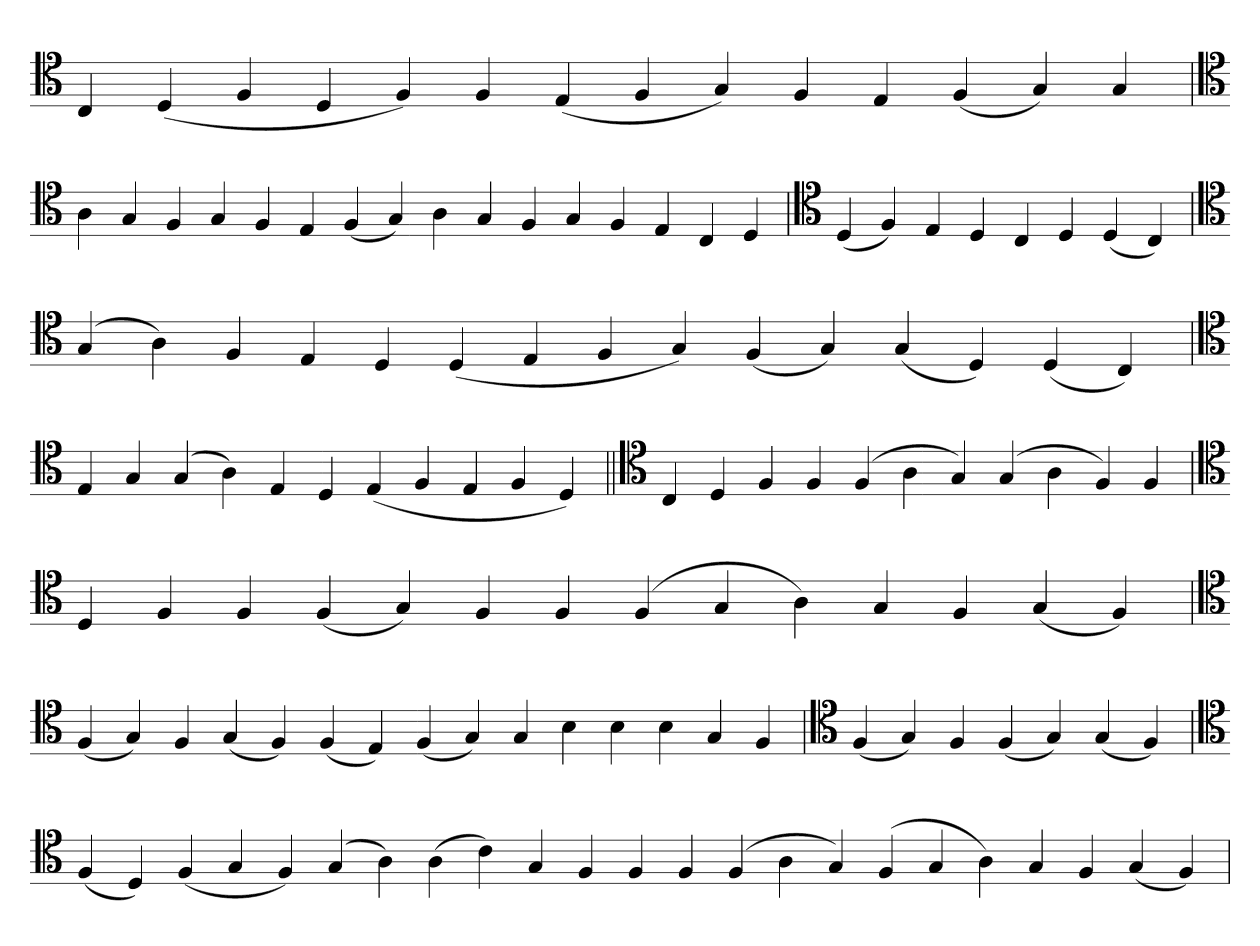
**kern
*part1
*staff1
*clefC4
=
4C
(4D
4F
4D
4F)
4F
(4E
4F
4G)
4F
4E
(4F
4G)
4G
=`
*clefC4
4A
4G
4F
4G
4F
4E
(4F
4G)
4A
4G
4F
4G
4F
4E
4C
4D
=`
*clefC4
(4D
4F)
4E
4D
4C
4D
(4D
4C)
='
*clefC4
(4G
4A)
4F
4E
4D
(4D
4E
4F
4G)
(4F
4G)
(4G
4D)
(4D
4C)
=`
*clefC4
4E
4G
(4G
4A)
4E
4D
(4E
4F
4E
4F
4D)
=||
*clefC4
4C
4D
4F
4F
(4F
4A
4G)
(4G
4A
4F)
4F
=
*clefC4
4D
4F
4F
(4F
4G)
4F
4F
(4F
4G
4A)
4G
4F
(4G
4F)
='
*clefC4
(4F
4G)
4F
(4G
4F)
(4F
4E)
(4F
4G)
4G
4B
4B
4B
4G
4F
=`
*clefC4
(4F
4G)
4F
(4F
4G)
(4G
4F)
=
*clefC4
(4F
4D)
(4F
4G
4F)
(4G
4A)
(4A
4c)
4G
4F
4F
4F
(4F
4A
4G)
(4F
4G
4A)
4G
4F
(4G
4F)
='
*-
